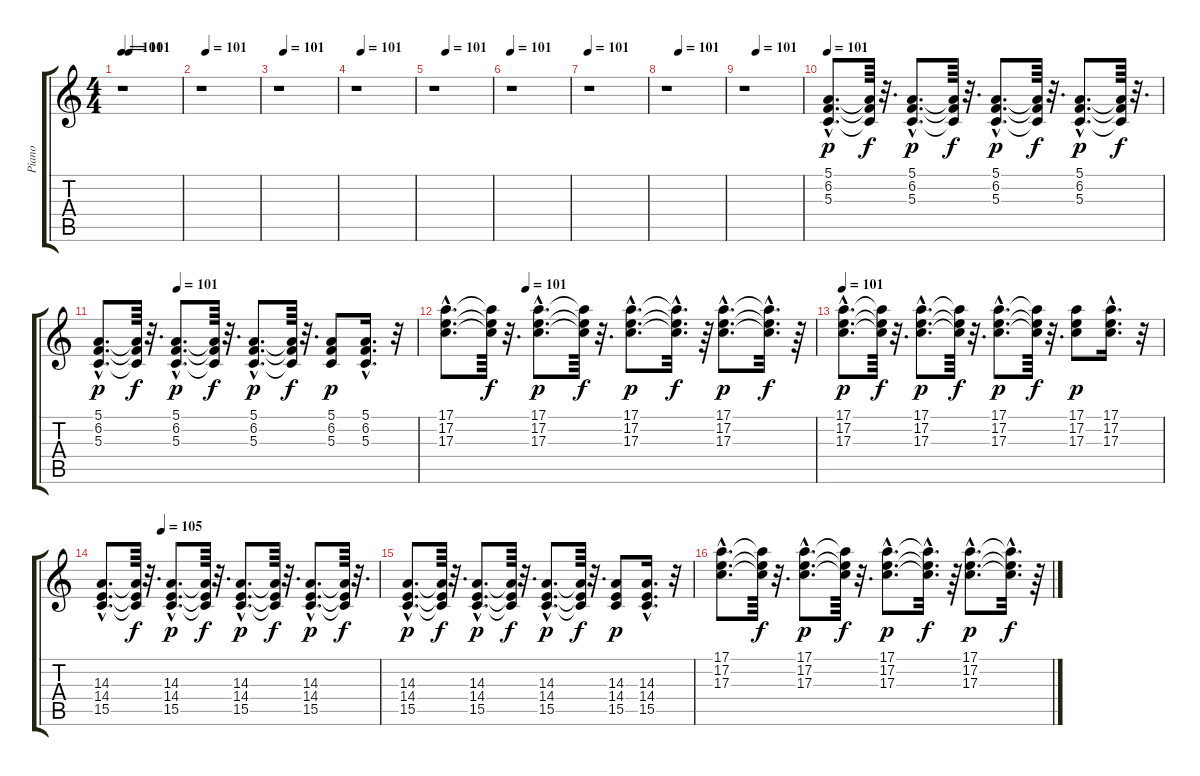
\track ("Piano" "Piano") {instrument acousticgrandpiano}
\staff {score tabs}
\tuning (E4 B3 G3 D3 A2 E2) {hide}
\ts (4 4)
\tempo 101
\tempo (101 0.125)
\clef g2
\ks c
r.1{dy p} |
\tempo (101 0.09375)
r.1 |
\tempo (101 0.09375)
r.1 |
\tempo (101 0.09375)
r.1 |
\tempo (101 0.21875)
r.1 |
\tempo 101
r.1 |
\tempo 101
r.1 |
\tempo (101 0.21875)
r.1 |
\tempo (101 0.21875)
r.1 |
\tempo 101
(5.1{hac} 6.2{hac} 5.3{hac}).8{d} (5.1{t} 6.2{t} 5.3{t}).64{dy f} r.32{d} (5.1{hac} 6.2{hac} 5.3{hac}).8{d dy p} (5.1{t} 6.2{t} 5.3{t}).64{dy f} r.32{d} (5.1{hac} 6.2{hac} 5.3{hac}).8{d dy p} (5.1{t} 6.2{t} 5.3{t}).64{dy f} r.32{d} (5.1{hac} 6.2{hac} 5.3{hac}).8{d dy p} (5.1{t} 6.2{t} 5.3{t}).64{dy f} r.32{d} |
\tempo (101 0.25)
(5.1{hac} 6.2{hac} 5.3{hac}).8{d dy p} (5.1{t} 6.2{t} 5.3{t}).64{dy f} r.32{d} (5.1{hac} 6.2{hac} 5.3{hac}).8{d dy p} (5.1{t} 6.2{t} 5.3{t}).64{dy f} r.32{d} (5.1{hac} 6.2{hac} 5.3{hac}).8{d dy p} (5.1{t} 6.2{t} 5.3{t}).64{dy f} r.32{d} (5.1 6.2 5.3).8{dy p} (5.1{hac} 6.2{hac} 5.3{hac}).16{d} r.32 |
\tempo (101 0.21875)
(17.1{hac} 17.2{hac} 17.3{hac}).8{d} (17.1{t} 17.2{t} 17.3{t}).64{dy f} r.32{d} (17.1{hac} 17.2{hac} 17.3{hac}).8{d dy p} (17.1{t} 17.2{t} 17.3{t}).64{dy f} r.32{d} (17.1{hac} 17.2{hac} 17.3{hac}).8{d dy p} (17.1{hac t} 17.2{hac t} 17.3{hac t}).32{d dy f} r.64 (17.1{hac} 17.2{hac} 17.3{hac}).8{d dy p} (17.1{hac t} 17.2{hac t} 17.3{hac t}).32{d dy f} r.64 |
\tempo 101
(17.1{hac} 17.2{hac} 17.3{hac}).8{d dy p} (17.1{t} 17.2{t} 17.3{t}).64{dy f} r.32{d} (17.1{hac} 17.2{hac} 17.3{hac}).8{d dy p} (17.1{t} 17.2{t} 17.3{t}).64{dy f} r.32{d} (17.1{hac} 17.2{hac} 17.3{hac}).8{d dy p} (17.1{t} 17.2{t} 17.3{t}).64{dy f} r.32{d} (17.1 17.2 17.3).8{dy p} (17.1{hac} 17.2{hac} 17.3{hac}).16{d} r.32 |
\tempo (105 0.21875)
(14.3{hac} 14.4{hac} 15.5{hac}).8{d} (14.3{t} 14.4{t} 15.5{t}).64{dy f} r.32{d} (14.3{hac} 14.4{hac} 15.5{hac}).8{d dy p} (14.3{t} 14.4{t} 15.5{t}).64{dy f} r.32{d} (14.3{hac} 14.4{hac} 15.5{hac}).8{d dy p} (14.3{t} 14.4{t} 15.5{t}).64{dy f} r.32{d} (14.3{hac} 14.4{hac} 15.5{hac}).8{d dy p} (14.3{t} 14.4{t} 15.5{t}).64{dy f} r.32{d} |
(14.3{hac} 14.4{hac} 15.5{hac}).8{d dy p} (14.3{t} 14.4{t} 15.5{t}).64{dy f} r.32{d} (14.3{hac} 14.4{hac} 15.5{hac}).8{d dy p} (14.3{t} 14.4{t} 15.5{t}).64{dy f} r.32{d} (14.3{hac} 14.4{hac} 15.5{hac}).8{d dy p} (14.3{t} 14.4{t} 15.5{t}).64{dy f} r.32{d} (14.3 14.4 15.5).8{dy p} (14.3{hac} 14.4{hac} 15.5{hac}).16{d} r.32 |
(17.1{hac} 17.2{hac} 17.3{hac}).8{d} (17.1{t} 17.2{t} 17.3{t}).64{dy f} r.32{d} (17.1{hac} 17.2{hac} 17.3{hac}).8{d dy p} (17.1{t} 17.2{t} 17.3{t}).64{dy f} r.32{d} (17.1{hac} 17.2{hac} 17.3{hac}).8{d dy p} (17.1{hac t} 17.2{hac t} 17.3{hac t}).32{d dy f} r.64 (17.1{hac} 17.2{hac} 17.3{hac}).8{d dy p} (17.1{hac t} 17.2{hac t} 17.3{hac t}).32{d dy f} r.64
